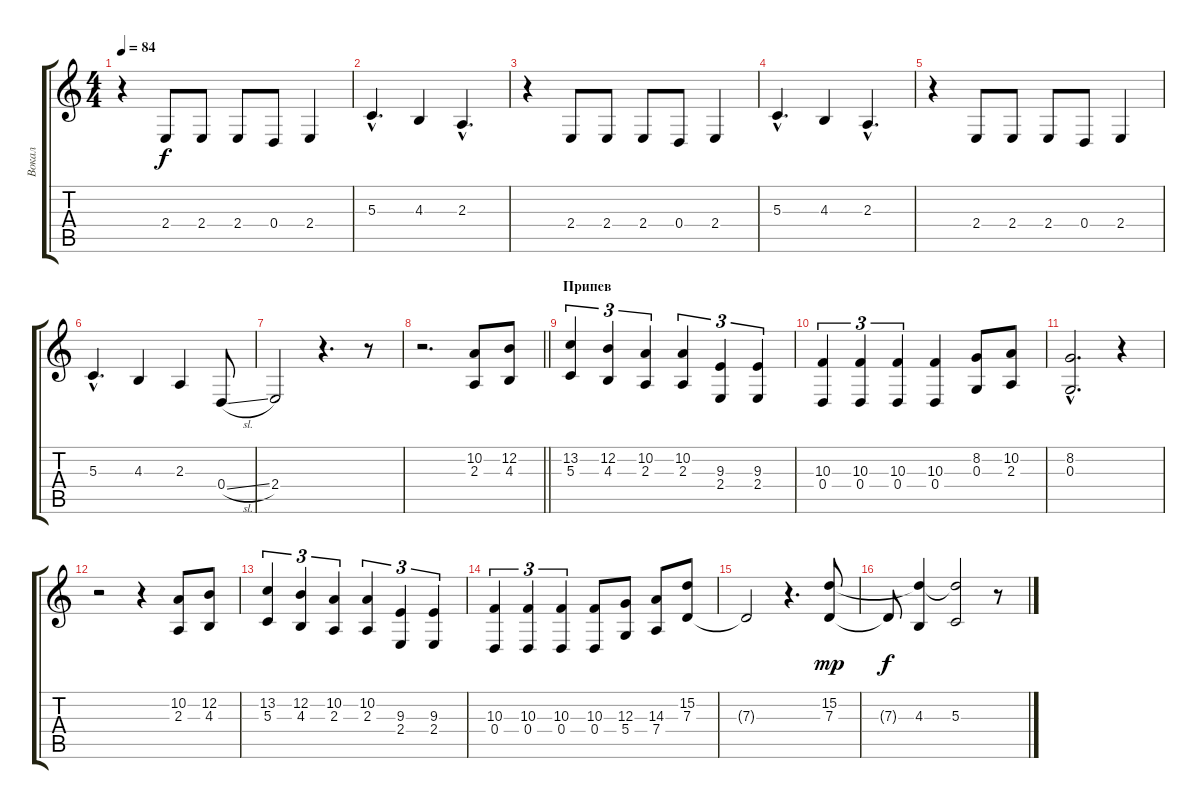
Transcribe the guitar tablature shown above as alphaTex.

\track ("Вокал" "Вокал") {instrument harmonica}
\staff {score tabs}
\tuning (E4 B3 G3 D3 A2 E2) {hide}
\ts (4 4)
\tempo 84
\clef g2
\ks c
r.4{dy f} 2.4.8 2.4.8 2.4.8 0.4.8 2.4.4 |
5.3{hac}.4{d} 4.3.4 2.3{hac}.4{d} |
r.4 2.4.8 2.4.8 2.4.8 0.4.8 2.4.4 |
5.3{hac}.4{d} 4.3.4 2.3{hac}.4{d} |
r.4 2.4.8 2.4.8 2.4.8 0.4.8 2.4.4 |
5.3{hac}.4{d} 4.3.4 2.3.4 0.4{sl}.8 |
2.4.2 r.4{d} r.8 |
\barLineRight lightlight
r.2{d} (10.2 2.3).8 (12.2 4.3).8 |
\section ("" "Припев")
(13.2 5.3).4{tu (3 2)} (12.2 4.3).4{tu (3 2)} (10.2 2.3).4{tu (3 2)} (10.2 2.3).4{tu (3 2)} (9.3 2.4).4{tu (3 2)} (9.3 2.4).4{tu (3 2)} |
(10.3 0.4).4{tu (3 2)} (10.3 0.4).4{tu (3 2)} (10.3 0.4).4{tu (3 2)} (10.3 0.4).4 (8.2 0.3).8 (10.2 2.3).8 |
(8.2{hac} 0.3{hac}).2{d} r.4 |
r.2 r.4 (10.2 2.3).8 (12.2 4.3).8 |
(13.2 5.3).4{tu (3 2)} (12.2 4.3).4{tu (3 2)} (10.2 2.3).4{tu (3 2)} (10.2 2.3).4{tu (3 2)} (9.3 2.4).4{tu (3 2)} (9.3 2.4).4{tu (3 2)} |
(10.3 0.4).4{tu (3 2)} (10.3 0.4).4{tu (3 2)} (10.3 0.4).4{tu (3 2)} (10.3 0.4).8 (12.3 5.4).8 (14.3 7.4).8 (15.2 7.3).8 |
7.3{t}.2 r.4{d} (15.2 7.3).8{dy mp} |
7.3{t}.8{dy f} (15.2{t} 4.3).4 (15.2{t} 5.3).2 r.8
